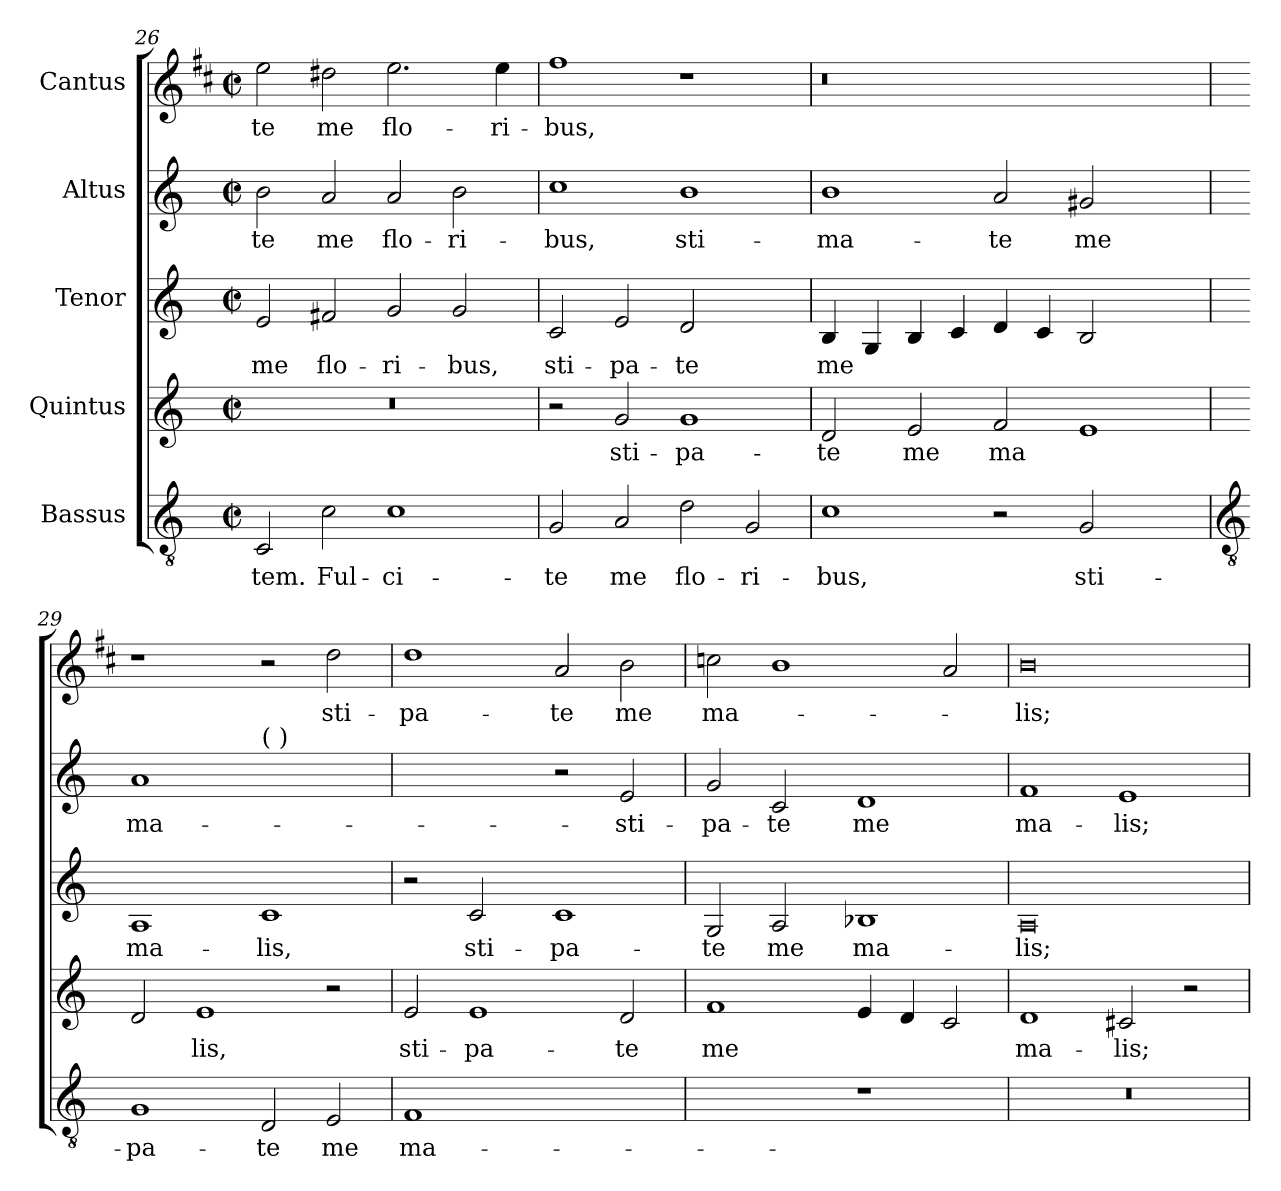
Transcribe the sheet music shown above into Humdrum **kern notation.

**kern	**text	**kern	**text	**kern	**text	**kern	**text	**kern	**text
*part5	*part5	*part4	*part4	*part3	*part3	*part2	*part2	*part1	*part1
*staff5	*staff5	*staff4	*staff4	*staff3	*staff3	*staff2	*staff2	*staff1	*staff1
*I"Bassus	*	*I"Quintus	*	*I"Tenor	*	*I"Altus	*	*I"Cantus	*
*clefGv2	*	*clefG2	*	*clefG2	*	*clefG2	*	*clefG2	*
*	*	*	*	*	*	*	*	*ITrd1c2	*
*k[]	*	*k[]	*	*k[]	*	*k[]	*	*k[]	*
*C:	*	*C:	*	*C:	*	*C:	*	*C:	*
*M4/2	*	*M4/2	*	*M4/2	*	*M4/2	*	*M4/2	*
*met(c|)	*	*met(c|)	*	*met(c|)	*	*met(c|)	*	*met(c|)	*
=26	=26	=26	=26	=26	=26	=26	=26	=26	=26
!	!LO:LY:b	!	!	!	!LO:LY:b	!	!LO:LY:b	!	!LO:LY:b
2C	-tem.	0r	.	2e	me	2b	-te	2dd	-te
!	!LO:LY:b	!	!	!	!LO:LY:b	!	!LO:LY:b	!	!LO:LY:b
2c	Ful-	.	.	2f#X	flo-	2a	me	2cc#X	me
!	!LO:LY:b	!	!	!	!LO:LY:b	!	!LO:LY:b	!	!LO:LY:b
1c	-ci-	.	.	2g	-ri-	2a	flo-	2.dd	flo-
!	!	!	!	!	!LO:LY:b	!	!LO:LY:b	!	!
.	.	.	.	2g	-bus,	2b	-ri-	.	.
!	!	!	!	!	!	!	!	!	!LO:LY:b
.	.	.	.	.	.	.	.	4dd	-ri-
=27	=27	=27	=27	=27	=27	=27	=27	=27	=27
!	!LO:LY:b	!	!	!	!LO:LY:b	!	!LO:LY:b	!	!LO:LY:b
2G	-te	2r	.	2c	sti-	1cc	-bus,	1ee	-bus,
!	!LO:LY:b	!	!LO:LY:b	!	!LO:LY:b	!	!	!	!
2A	me	2g	sti-	2e	-pa-	.	.	.	.
!	!LO:LY:b	!	!LO:LY:b	!	!LO:LY:b	!	!LO:LY:b	!	!
2d	flo-	1g	-pa-	2d	-te	1b	sti-	1r	.
!	!LO:LY:b	!	!	!	!	!	!	!	!
2G	-ri-	.	.	2ryy	.	.	.	.	.
!!LO:LB:g=z
=28	=28	=28	=28	=28	=28	=28	=28	=28	=28
!	!LO:LY:b	!	!LO:LY:b	!	!LO:LY:b	!	!LO:LY:b	!	!
1c	-bus,	2d	-te	4B	me	1b	-ma-	0r	.
.	.	.	.	4G	.	.	.	.	.
!	!	!	!LO:LY:b	!	!	!	!	!	!
.	.	2e	me	4B	.	.	.	.	.
.	.	.	.	4c	.	.	.	.	.
!	!	!	!LO:LY:b	!	!	!	!LO:LY:b	!	!
2r	.	2f	ma	4d	.	2a	-te	.	.
.	.	.	.	4c	.	.	.	.	.
!	!LO:LY:b	!	!	!	!	!	!LO:LY:b	!	!
2G	sti-	1e	.	2B	.	2g#	me	.	.
2ryy	.	.	.	2ryy	.	2ryy	.	2ryy	.
!!LO:LB:g=z
=29	=29	=29	=29	=29	=29	=29	=29	=29	=29
*clefGv2	*	*	*	*	*	*	*	*	*
!	!LO:LY:b	!	!	!	!LO:LY:b	!	!LO:LY:b	!	!
1G	-pa-	2d	.	1A	ma-	1a	ma-	1r	.
!	!	!	!LO:LY:b	!	!	!	!	!	!
.	.	1e	lis,	.	.	.	.	.	.
!	!	!	!	!	!	!LO:TX:a:t=(  )	!	!	!
!	!LO:LY:b	!	!	!	!LO:LY:b	!	!LO:LY:b	!	!
2D	-te	.	.	1c	-lis,	[1gyy	-lis,	2r	.
!	!LO:LY:b	!	!	!	!	!	!	!	!LO:LY:b
2E	me	2r	.	.	.	.	.	2cc	sti-
=30	=30	=30	=30	=30	=30	=30	=30	=30	=30
!	!LO:LY:b	!	!LO:LY:b	!	!	!	!	!	!LO:LY:b
1F	ma-	2e	sti-	2r	.	2.gyy_	.	1cc	-pa-
!	!	!	!LO:LY:b	!	!LO:LY:b	!	!	!	!
.	.	1e	-pa-	2c	sti-	.	.	.	.
.	.	.	.	.	.	4gyy]	.	.	.
!	!LO:LY:b	!	!	!	!LO:LY:b	!	!	!	!LO:LY:b
[1Cyy	-lis,	.	.	1c	-pa-	2r	.	2g	-te
!	!	!	!LO:LY:b	!	!	!	!LO:LY:b	!	!LO:LY:b
.	.	2d	-te	.	.	2e	sti-	2a	me
=31	=31	=31	=31	=31	=31	=31	=31	=31	=31
!	!	!	!LO:LY:b	!	!LO:LY:b	!	!LO:LY:b	!	!LO:LY:b
2.Cyy_	.	1f	me	2G	-te	2g	-pa-	2b-X	ma-
!	!	!	!	!	!LO:LY:b	!	!LO:LY:b	!	!
.	.	.	.	2A	me	2c	-te	1a	.
4Cyy]	.	.	.	.	.	.	.	.	.
!	!	!	!	!	!LO:LY:b	!	!LO:LY:b	!	!
1r	.	4e	.	1B-X	ma-	1d	me	.	.
.	.	4d	.	.	.	.	.	.	.
.	.	2c	.	.	.	.	.	2g	.
=32	=32	=32	=32	=32	=32	=32	=32	=32	=32
!	!	!	!LO:LY:b	!	!LO:LY:b	!	!LO:LY:b	!	!LO:LY:b
0r	.	1d	ma-	0A	-lis;	1f	ma-	0a	-lis;
!	!	!	!LO:LY:b	!	!	!	!LO:LY:b	!	!
.	.	2c#X	-lis;	.	.	1e	-lis;	.	.
.	.	2r	.	.	.	.	.	.	.
=	=	=	=	=	=	=	=	=	=
*-	*-	*-	*-	*-	*-	*-	*-	*-	*-
